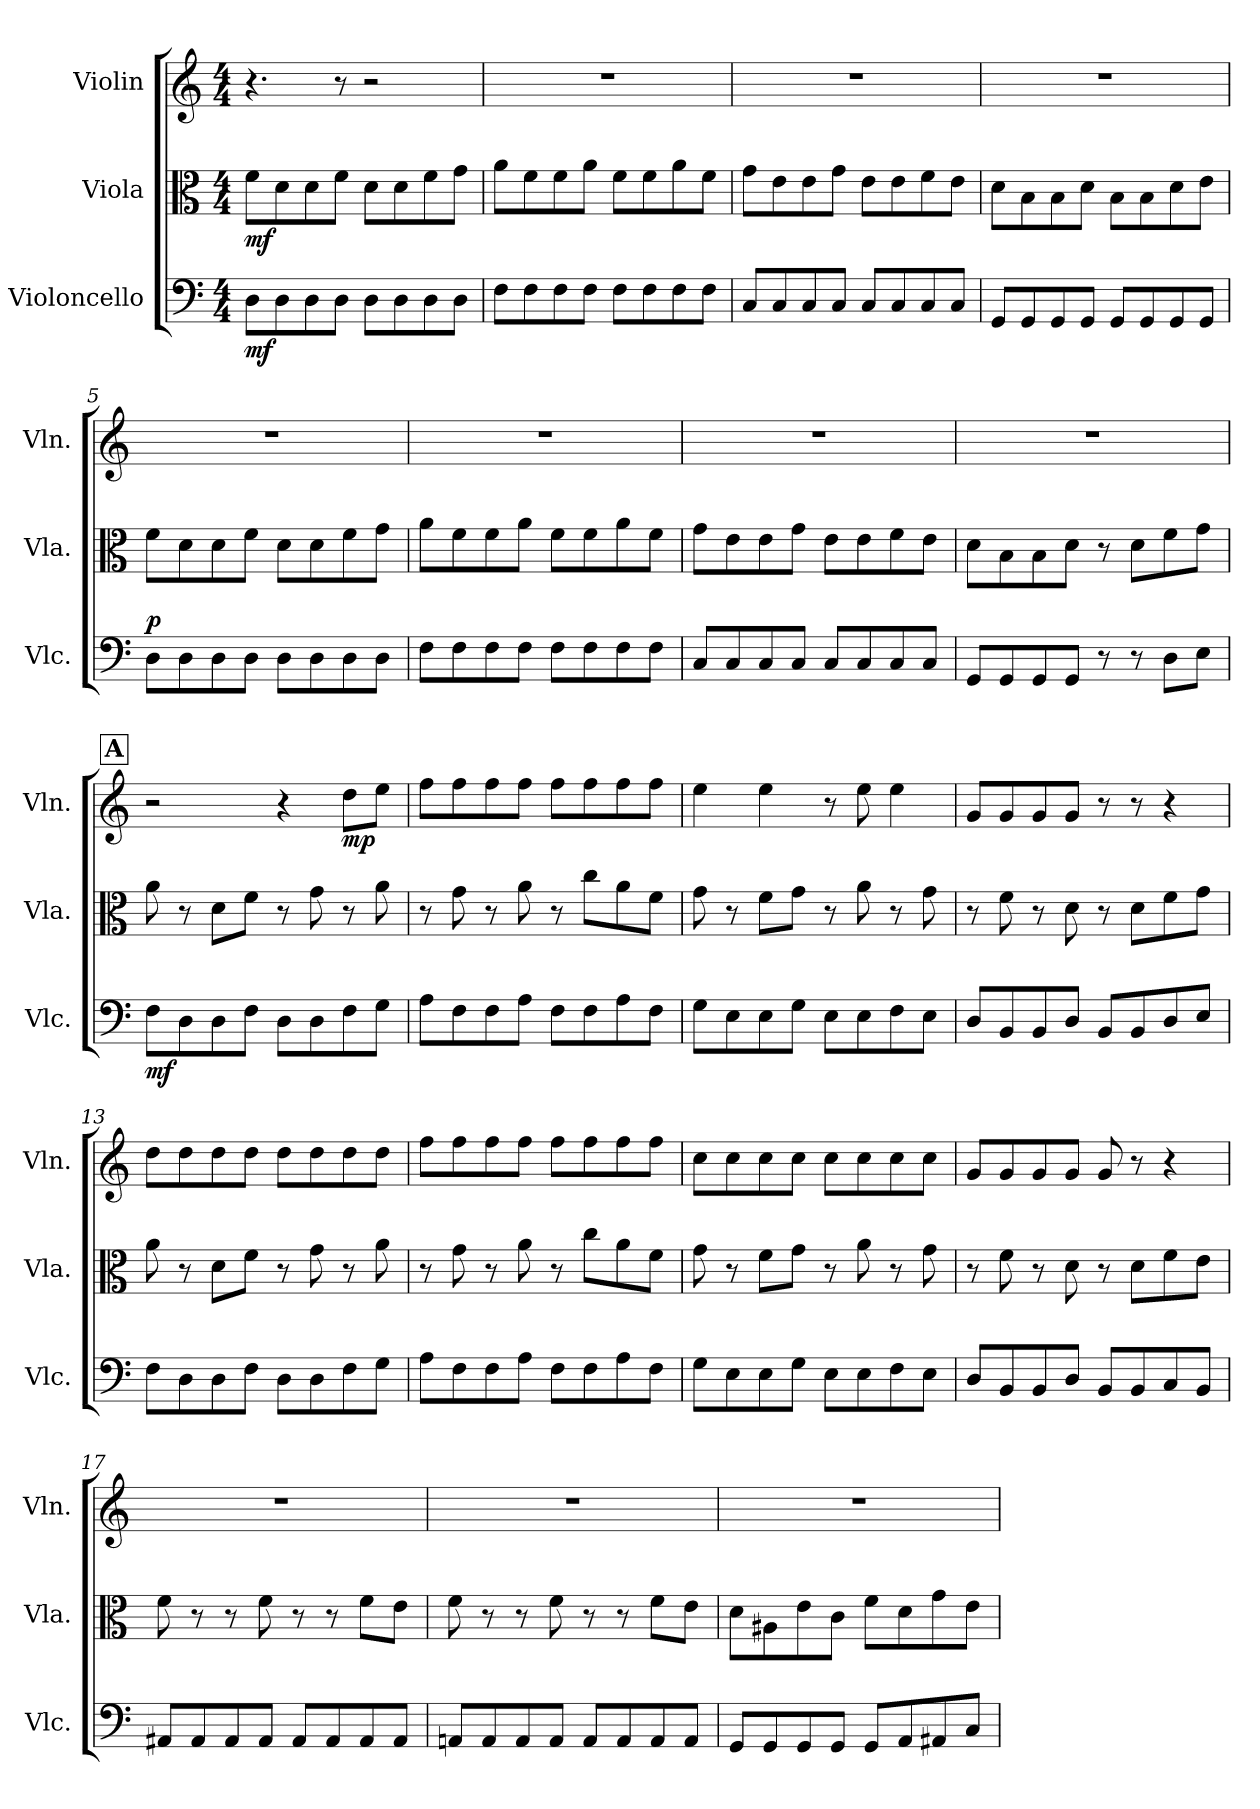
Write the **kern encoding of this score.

**kern	**dynam	**kern	**dynam	**kern	**dynam
*part3	*part3	*part2	*part2	*part1	*part1
*staff3	*staff3	*staff2	*staff2	*staff1	*staff1
*I"Violoncello	*	*I"Viola	*	*I"Violin	*
*I'Vlc.	*	*I'Vla.	*	*I'Vln.	*
*clefF4	*	*clefC3	*	*clefG2	*
*k[]	*	*k[]	*	*k[]	*
*M4/4	*	*M4/4	*	*M4/4	*
=1	=1	=1	=1	=1	=1
!	!LO:DY:b	!	!LO:DY:b	!	!
8D\L	mf	8f\L	mf	4.r	.
8D\	.	8d\	.	.	.
8D\	.	8d\	.	.	.
8D\J	.	8f\J	.	8r	.
8D\L	.	8d\L	.	2r	.
8D\	.	8d\	.	.	.
8D\	.	8f\	.	.	.
8D\J	.	8g\J	.	.	.
=2	=2	=2	=2	=2	=2
8F\L	.	8a\L	.	1r	.
8F\	.	8f\	.	.	.
8F\	.	8f\	.	.	.
8F\J	.	8a\J	.	.	.
8F\L	.	8f\L	.	.	.
8F\	.	8f\	.	.	.
8F\	.	8a\	.	.	.
8F\J	.	8f\J	.	.	.
=3	=3	=3	=3	=3	=3
8C/L	.	8g\L	.	1r	.
8C/	.	8e\	.	.	.
8C/	.	8e\	.	.	.
8C/J	.	8g\J	.	.	.
8C/L	.	8e\L	.	.	.
8C/	.	8e\	.	.	.
8C/	.	8f\	.	.	.
8C/J	.	8e\J	.	.	.
=4	=4	=4	=4	=4	=4
8GG/L	.	8d\L	.	1r	.
8GG/	.	8B\	.	.	.
8GG/	.	8B\	.	.	.
8GG/J	.	8d\J	.	.	.
8GG/L	.	8B\L	.	.	.
8GG/	.	8B\	.	.	.
8GG/	.	8d\	.	.	.
8GG/J	.	8e\J	.	.	.
!!LO:LB:g=z
=5	=5	=5	=5	=5	=5
!	!LO:DY:a	!	!	!	!
8D\L	p	8f\L	.	1r	.
8D\	.	8d\	.	.	.
8D\	.	8d\	.	.	.
8D\J	.	8f\J	.	.	.
8D\L	.	8d\L	.	.	.
8D\	.	8d\	.	.	.
8D\	.	8f\	.	.	.
8D\J	.	8g\J	.	.	.
=6	=6	=6	=6	=6	=6
8F\L	.	8a\L	.	1r	.
8F\	.	8f\	.	.	.
8F\	.	8f\	.	.	.
8F\J	.	8a\J	.	.	.
8F\L	.	8f\L	.	.	.
8F\	.	8f\	.	.	.
8F\	.	8a\	.	.	.
8F\J	.	8f\J	.	.	.
=7	=7	=7	=7	=7	=7
8C/L	.	8g\L	.	1r	.
8C/	.	8e\	.	.	.
8C/	.	8e\	.	.	.
8C/J	.	8g\J	.	.	.
8C/L	.	8e\L	.	.	.
8C/	.	8e\	.	.	.
8C/	.	8f\	.	.	.
8C/J	.	8e\J	.	.	.
=8	=8	=8	=8	=8	=8
8GG/L	.	8d\L	.	1r	.
8GG/	.	8B\	.	.	.
8GG/	.	8B\	.	.	.
8GG/J	.	8d\J	.	.	.
8r	.	8r	.	.	.
8r	.	8d\L	.	.	.
8D\L	.	8f\	.	.	.
8E\J	.	8g\J	.	.	.
!!LO:REH:place=s1:a:B:fs=14:t=A
=9	=9	=9	=9	=9	=9
!	!LO:DY:b	!	!	!	!
8F\L	mf	8a\	.	2r	.
8D\	.	8r	.	.	.
8D\	.	8d\L	.	.	.
8F\J	.	8f\J	.	.	.
8D\L	.	8r	.	4r	.
8D\	.	8g\	.	.	.
!	!	!	!	!	!LO:DY:b
8F\	.	8r	.	8dd\L	mp
8G\J	.	8a\	.	8ee\J	.
!!LO:LB:g=z
=10	=10	=10	=10	=10	=10
8A\L	.	8r	.	8ff\L	.
8F\	.	8g\	.	8ff\	.
8F\	.	8r	.	8ff\	.
8A\J	.	8a\	.	8ff\J	.
8F\L	.	8r	.	8ff\L	.
8F\	.	8cc\L	.	8ff\	.
8A\	.	8a\	.	8ff\	.
8F\J	.	8f\J	.	8ff\J	.
=11	=11	=11	=11	=11	=11
8G\L	.	8g\	.	4ee\	.
8E\	.	8r	.	.	.
8E\	.	8f\L	.	4ee\	.
8G\J	.	8g\J	.	.	.
8E\L	.	8r	.	8r	.
8E\	.	8a\	.	8ee\	.
8F\	.	8r	.	4ee\	.
8E\J	.	8g\	.	.	.
=12	=12	=12	=12	=12	=12
8D/L	.	8r	.	8g/L	.
8BB/	.	8f\	.	8g/	.
8BB/	.	8r	.	8g/	.
8D/J	.	8d\	.	8g/J	.
8BB/L	.	8r	.	8r	.
8BB/	.	8d\L	.	8r	.
8D/	.	8f\	.	4r	.
8E/J	.	8g\J	.	.	.
=13	=13	=13	=13	=13	=13
8F\L	.	8a\	.	8dd\L	.
8D\	.	8r	.	8dd\	.
8D\	.	8d\L	.	8dd\	.
8F\J	.	8f\J	.	8dd\J	.
8D\L	.	8r	.	8dd\L	.
8D\	.	8g\	.	8dd\	.
8F\	.	8r	.	8dd\	.
8G\J	.	8a\	.	8dd\J	.
=14	=14	=14	=14	=14	=14
8A\L	.	8r	.	8ff\L	.
8F\	.	8g\	.	8ff\	.
8F\	.	8r	.	8ff\	.
8A\J	.	8a\	.	8ff\J	.
8F\L	.	8r	.	8ff\L	.
8F\	.	8cc\L	.	8ff\	.
8A\	.	8a\	.	8ff\	.
8F\J	.	8f\J	.	8ff\J	.
!!LO:PB:g=z
=15	=15	=15	=15	=15	=15
8G\L	.	8g\	.	8cc\L	.
8E\	.	8r	.	8cc\	.
8E\	.	8f\L	.	8cc\	.
8G\J	.	8g\J	.	8cc\J	.
8E\L	.	8r	.	8cc\L	.
8E\	.	8a\	.	8cc\	.
8F\	.	8r	.	8cc\	.
8E\J	.	8g\	.	8cc\J	.
=16	=16	=16	=16	=16	=16
8D/L	.	8r	.	8g/L	.
8BB/	.	8f\	.	8g/	.
8BB/	.	8r	.	8g/	.
8D/J	.	8d\	.	8g/J	.
8BB/L	.	8r	.	8g/	.
8BB/	.	8d\L	.	8r	.
8C/	.	8f\	.	4r	.
8BB/J	.	8e\J	.	.	.
=17	=17	=17	=17	=17	=17
8AA#X/L	.	8f\	.	1r	.
8AA#/	.	8r	.	.	.
8AA#/	.	8r	.	.	.
8AA#/J	.	8f\	.	.	.
8AA#/L	.	8r	.	.	.
8AA#/	.	8r	.	.	.
8AA#/	.	8f\L	.	.	.
8AA#/J	.	8e\J	.	.	.
=18	=18	=18	=18	=18	=18
8AAn/L	.	8f\	.	1r	.
8AA/	.	8r	.	.	.
8AA/	.	8r	.	.	.
8AA/J	.	8f\	.	.	.
8AA/L	.	8r	.	.	.
8AA/	.	8r	.	.	.
8AA/	.	8f\L	.	.	.
8AA/J	.	8e\J	.	.	.
=19	=19	=19	=19	=19	=19
8GG/L	.	8d\L	.	1r	.
8GG/	.	8A#X\	.	.	.
8GG/	.	8e\	.	.	.
8GG/J	.	8c\J	.	.	.
8GG/L	.	8f\L	.	.	.
8AA/	.	8d\	.	.	.
8AA#X/	.	8g\	.	.	.
8C/J	.	8e\J	.	.	.
=	=	=	=	=	=
*-	*-	*-	*-	*-	*-
